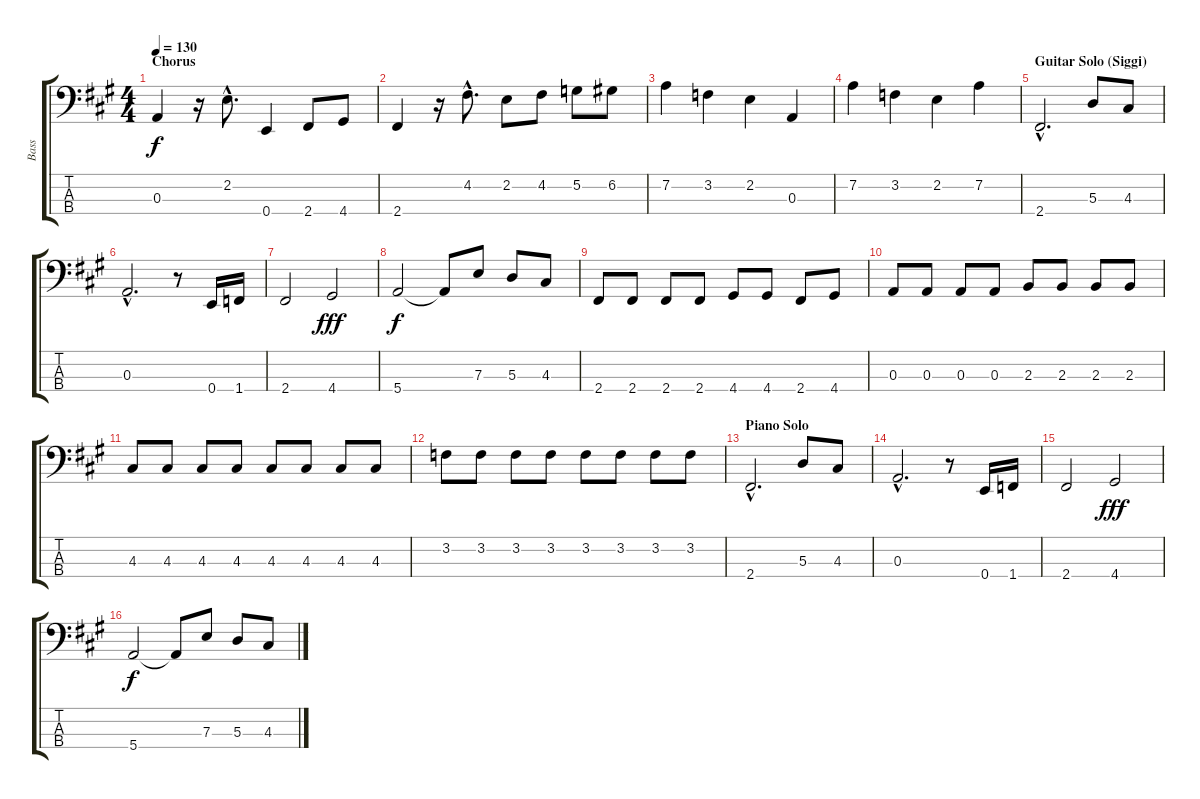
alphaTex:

\track ("Bass" "Bass") {instrument fretlessbass}
\staff {score tabs}
\tuning (G2 D2 A1 E1) {hide}
\ts (4 4)
\section ("" "Chorus")
\tempo 130
\clef f4
\ks a
0.3.4{dy f} r.16 2.2{hac}.8{d} 0.4.4 2.4.8 4.4.8 |
2.4.4 r.16 4.2{hac}.8{d} 2.2.8 4.2.8 5.2.8 6.2.8 |
7.2.4 3.2.4 2.2.4 0.3.4 |
7.2.4 3.2.4 2.2.4 7.2.4 |
\section ("" "Guitar Solo (Siggi)")
2.4{hac}.2{d} 5.3.8 4.3.8 |
0.3{hac}.2{d} r.8 0.4.16 1.4.16 |
2.4.2 4.4.2{dy fff} |
5.4.2{dy f} 5.4{t}.8 7.3.8 5.3.8 4.3.8 |
2.4.8 2.4.8 2.4.8 2.4.8 4.4.8 4.4.8 2.4.8 4.4.8 |
0.3.8 0.3.8 0.3.8 0.3.8 2.3.8 2.3.8 2.3.8 2.3.8 |
4.3.8 4.3.8 4.3.8 4.3.8 4.3.8 4.3.8 4.3.8 4.3.8 |
3.2.8 3.2.8 3.2.8 3.2.8 3.2.8 3.2.8 3.2.8 3.2.8 |
\section ("" "Piano Solo")
2.4{hac}.2{d} 5.3.8 4.3.8 |
0.3{hac}.2{d} r.8 0.4.16 1.4.16 |
2.4.2 4.4.2{dy fff} |
5.4.2{dy f} 5.4{t}.8 7.3.8 5.3.8 4.3.8
